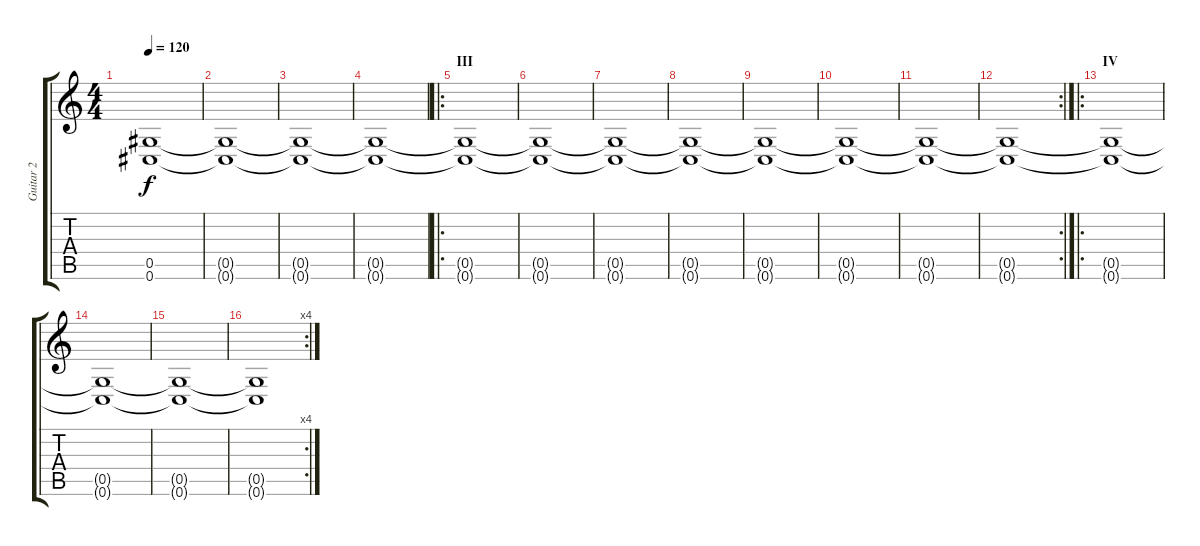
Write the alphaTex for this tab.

\track ("Guitar 2" "Guitar 2") {instrument overdrivenguitar}
\staff {score tabs}
\tuning (Eb4 Bb3 Gb3 Db3 Ab2 Db2) {hide}
\ts (4 4)
\tempo 120
\clef g2
\ks c
(0.5{t} 0.6{t}).1{dy f} |
(0.5{t} 0.6{t}).1 |
(0.5{t} 0.6{t}).1 |
(0.5{t} 0.6{t}).1 |
\ro
\section ("" "III")
(0.5{t} 0.6{t}).1 |
(0.5{t} 0.6{t}).1 |
(0.5{t} 0.6{t}).1 |
(0.5{t} 0.6{t}).1 |
(0.5{t} 0.6{t}).1 |
(0.5{t} 0.6{t}).1 |
(0.5{t} 0.6{t}).1 |
\rc 2
(0.5{t} 0.6{t}).1 |
\ro
\section ("" "IV")
(0.5{t} 0.6{t}).1 |
(0.5{t} 0.6{t}).1 |
(0.5{t} 0.6{t}).1 |
\rc 4
(0.5{t} 0.6{t}).1
